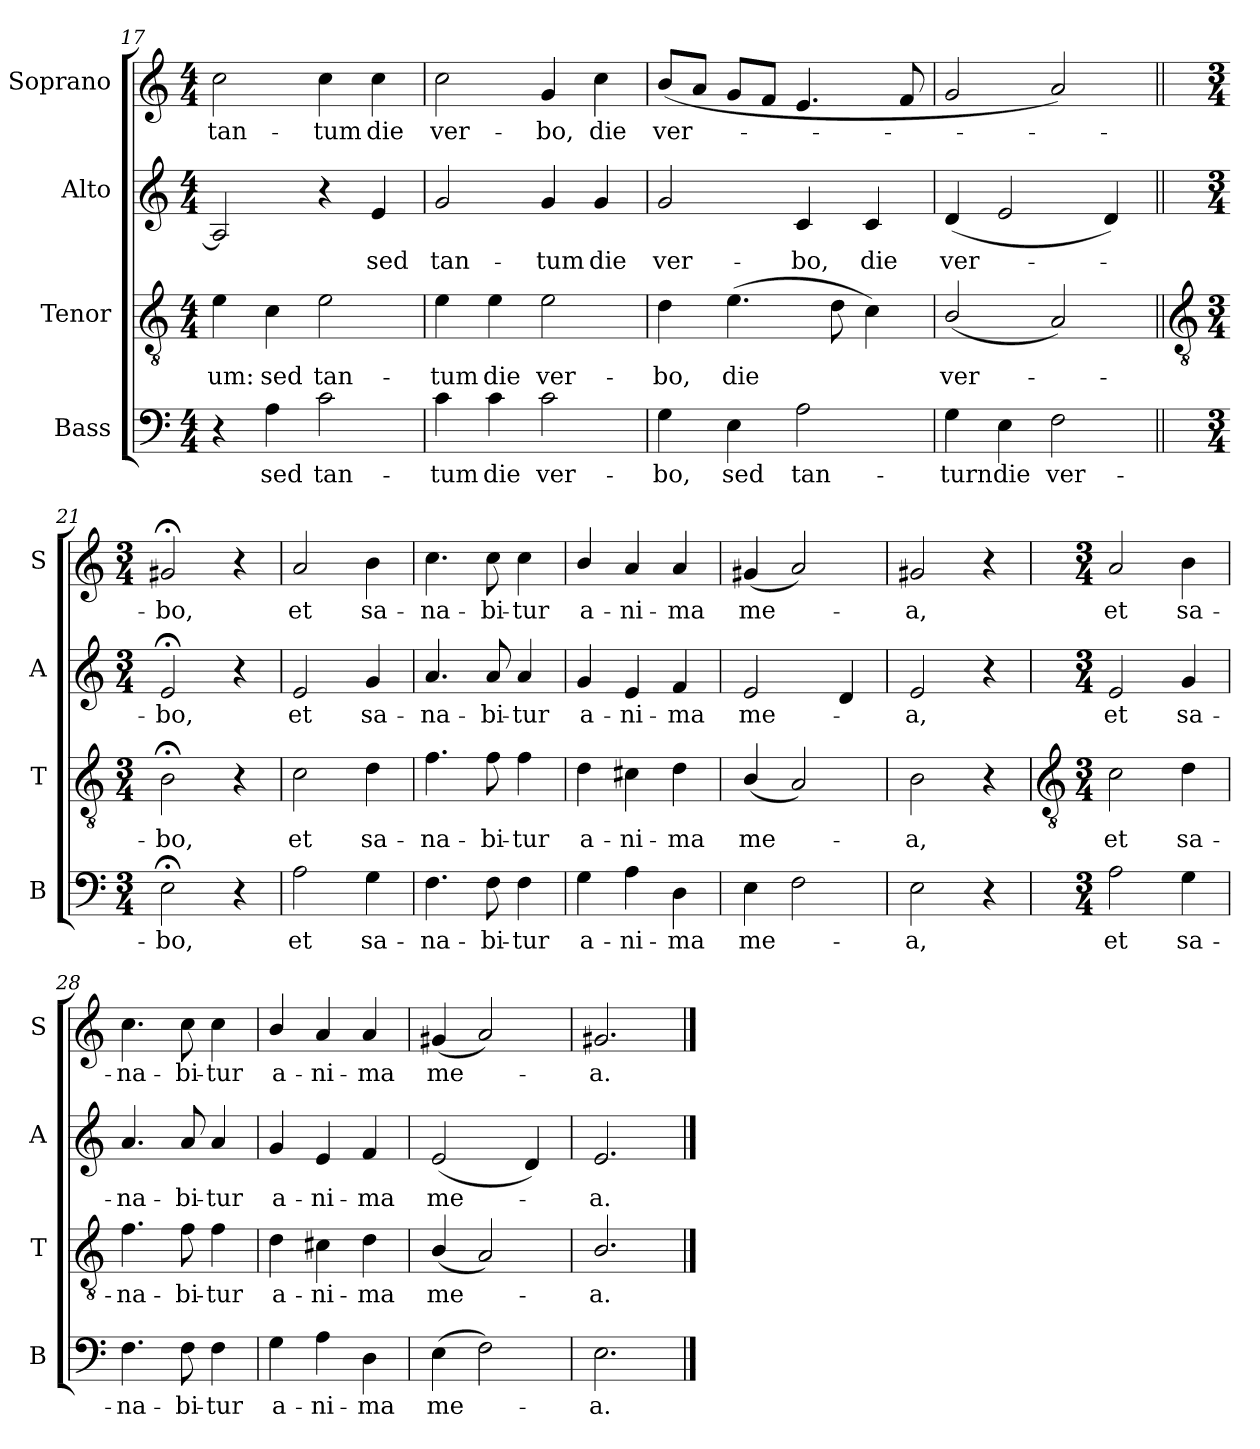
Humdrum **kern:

**kern	**text	**kern	**text	**kern	**text	**kern	**text
*part4	*part4	*part3	*part3	*part2	*part2	*part1	*part1
*staff4	*staff4	*staff3	*staff3	*staff2	*staff2	*staff1	*staff1
*I"Bass	*	*I"Tenor	*	*I"Alto	*	*I"Soprano	*
*I'B	*	*I'T	*	*I'A	*	*I'S	*
*clefF4	*	*clefGv2	*	*clefG2	*	*clefG2	*
*k[]	*	*k[]	*	*k[]	*	*k[]	*
*C:	*	*C:	*	*C:	*	*C:	*
*M4/4	*	*M4/4	*	*M4/4	*	*M4/4	*
=17	=17	=17	=17	=17	=17	=17	=17
!	!	!	!LO:LY:b	!	!	!	!LO:LY:b
4r	.	4e	um:	2A]	.	2cc	tan-
!	!LO:LY:b	!	!LO:LY:b	!	!	!	!
4A	sed	4c	sed	.	.	.	.
!	!LO:LY:b	!	!LO:LY:b	!	!	!	!LO:LY:b
2c	tan-	2e	tan-	4r	.	4cc	-tum
!	!	!	!	!	!LO:LY:b	!	!LO:LY:b
.	.	.	.	4e	sed	4cc	die
=18	=18	=18	=18	=18	=18	=18	=18
!	!LO:LY:b	!	!LO:LY:b	!	!LO:LY:b	!	!LO:LY:b
4c	-tum	4e	-tum	2g	tan-	2cc	ver-
!	!LO:LY:b	!	!LO:LY:b	!	!	!	!
4c	die	4e	die	.	.	.	.
!	!LO:LY:b	!	!LO:LY:b	!	!LO:LY:b	!	!LO:LY:b
2c	ver-	2e	ver-	4g	-tum	4g	-bo,
!	!	!	!	!	!LO:LY:b	!	!LO:LY:b
.	.	.	.	4g	die	4cc	die
=19	=19	=19	=19	=19	=19	=19	=19
!	!LO:LY:b	!	!LO:LY:b	!	!LO:LY:b	!	!LO:LY:b
4G	-bo,	4d	-bo,	2g	ver-	(<8bL	ver-
.	.	.	.	.	.	8aJ	.
!	!LO:LY:b	!	!LO:LY:b	!	!	!	!
4E	sed	(>4.e	die	.	.	8gL	.
.	.	.	.	.	.	8fJ	.
!	!LO:LY:b	!	!	!	!LO:LY:b	!	!
2A	tan-	.	.	4c	-bo,	4.e	.
.	.	8d	.	.	.	.	.
!	!	!	!	!	!LO:LY:b	!	!
.	.	4c)	.	4c	die	.	.
.	.	.	.	.	.	8f	.
=20	=20	=20	=20	=20	=20	=20	=20
!	!LO:LY:b	!	!LO:LY:b	!	!LO:LY:b	!	!
4G	-turn	(<2B/	ver-	(<4d	ver-	2g	.
!	!LO:LY:b	!	!	!	!	!	!
4E	die	.	.	2e	.	.	.
!	!LO:LY:b	!	!	!	!	!	!
2F	ver-	2A)	.	.	.	2a)	.
.	.	.	.	4d)	.	.	.
!!LO:LB:g=z
=21||	=21||	=21||	=21||	=21||	=21||	=21||	=21||
*	*	*clefGv2	*	*	*	*	*
*M3/4	*	*M3/4	*	*M3/4	*	*M3/4	*
!	!LO:LY:b	!	!LO:LY:b	!	!LO:LY:b	!	!LO:LY:b
2E;<	-bo,	2B;<	bo,	2e;<	bo,	2g#X;<	bo,
4r	.	4r	.	4r	.	4r	.
=22	=22	=22	=22	=22	=22	=22	=22
!	!LO:LY:b	!	!LO:LY:b	!	!LO:LY:b	!	!LO:LY:b
2A	et	2c	et	2e	et	2a	et
!	!LO:LY:b	!	!LO:LY:b	!	!LO:LY:b	!	!LO:LY:b
4G	sa-	4d	sa-	4g	sa-	4b	sa-
=23	=23	=23	=23	=23	=23	=23	=23
!	!LO:LY:b	!	!LO:LY:b	!	!LO:LY:b	!	!LO:LY:b
4.F	-na-	4.f	-na-	4.a	-na-	4.cc	-na-
!	!LO:LY:b	!	!LO:LY:b	!	!LO:LY:b	!	!LO:LY:b
8F	-bi-	8f	-bi-	8a	-bi-	8cc	-bi-
!	!LO:LY:b	!	!LO:LY:b	!	!LO:LY:b	!	!LO:LY:b
4F	-tur	4f	-tur	4a	-tur	4cc	-tur
=24	=24	=24	=24	=24	=24	=24	=24
!	!LO:LY:b	!	!LO:LY:b	!	!LO:LY:b	!	!LO:LY:b
4G	a-	4d	a-	4g	a-	4b/	a-
!	!LO:LY:b	!	!LO:LY:b	!	!LO:LY:b	!	!LO:LY:b
4A	-ni-	4c#X	-ni-	4e	-ni-	4a	-ni-
!	!LO:LY:b	!	!LO:LY:b	!	!LO:LY:b	!	!LO:LY:b
4D	-ma	4d	-ma	4f	-ma	4a	-ma
=25	=25	=25	=25	=25	=25	=25	=25
!	!LO:LY:b	!	!LO:LY:b	!	!LO:LY:b	!	!LO:LY:b
4E	me-	(<4B/	me-	2e	me-	(<4g#X	me-
2F	.	2A)	.	.	.	2a)	.
.	.	.	.	4d	.	.	.
=26	=26	=26	=26	=26	=26	=26	=26
!	!LO:LY:b	!	!LO:LY:b	!	!LO:LY:b	!	!LO:LY:b
2E	a,	2B	a,	2e	a,	2g#X	a,
4r	.	4r	.	4r	.	4r	.
!!LO:LB:g=z
=27	=27	=27	=27	=27	=27	=27	=27
*	*	*clefGv2	*	*	*	*	*
*M3/4	*	*M3/4	*	*M3/4	*	*M3/4	*
!	!LO:LY:b	!	!LO:LY:b	!	!LO:LY:b	!	!LO:LY:b
2A	et	2c	et	2e	et	2a	et
!	!LO:LY:b	!	!LO:LY:b	!	!LO:LY:b	!	!LO:LY:b
4G	sa-	4d	sa-	4g	sa-	4b	sa-
=28	=28	=28	=28	=28	=28	=28	=28
!	!LO:LY:b	!	!LO:LY:b	!	!LO:LY:b	!	!LO:LY:b
4.F	-na-	4.f	-na-	4.a	-na-	4.cc	-na-
!	!LO:LY:b	!	!LO:LY:b	!	!LO:LY:b	!	!LO:LY:b
8F	-bi-	8f	-bi-	8a	-bi-	8cc	-bi-
!	!LO:LY:b	!	!LO:LY:b	!	!LO:LY:b	!	!LO:LY:b
4F	-tur	4f	-tur	4a	-tur	4cc	-tur
=29	=29	=29	=29	=29	=29	=29	=29
!	!LO:LY:b	!	!LO:LY:b	!	!LO:LY:b	!	!LO:LY:b
4G	a-	4d	a-	4g	a-	4b/	a-
!	!LO:LY:b	!	!LO:LY:b	!	!LO:LY:b	!	!LO:LY:b
4A	-ni-	4c#X	-ni-	4e	-ni-	4a	-ni-
!	!LO:LY:b	!	!LO:LY:b	!	!LO:LY:b	!	!LO:LY:b
4D	-ma	4d	-ma	4f	-ma	4a	-ma
=30	=30	=30	=30	=30	=30	=30	=30
!	!LO:LY:b	!	!LO:LY:b	!	!LO:LY:b	!	!LO:LY:b
(>4E	me-	(<4B/	me-	(<2e	me-	(<4g#X	me-
2F)	.	2A)	.	.	.	2a)	.
.	.	.	.	4d)	.	.	.
=31	=31	=31	=31	=31	=31	=31	=31
!	!LO:LY:b	!	!LO:LY:b	!	!LO:LY:b	!	!LO:LY:b
2.E	a.	2.B/	a.	2.e	a.	2.g#X	a.
==	==	==	==	==	==	==	==
*-	*-	*-	*-	*-	*-	*-	*-
